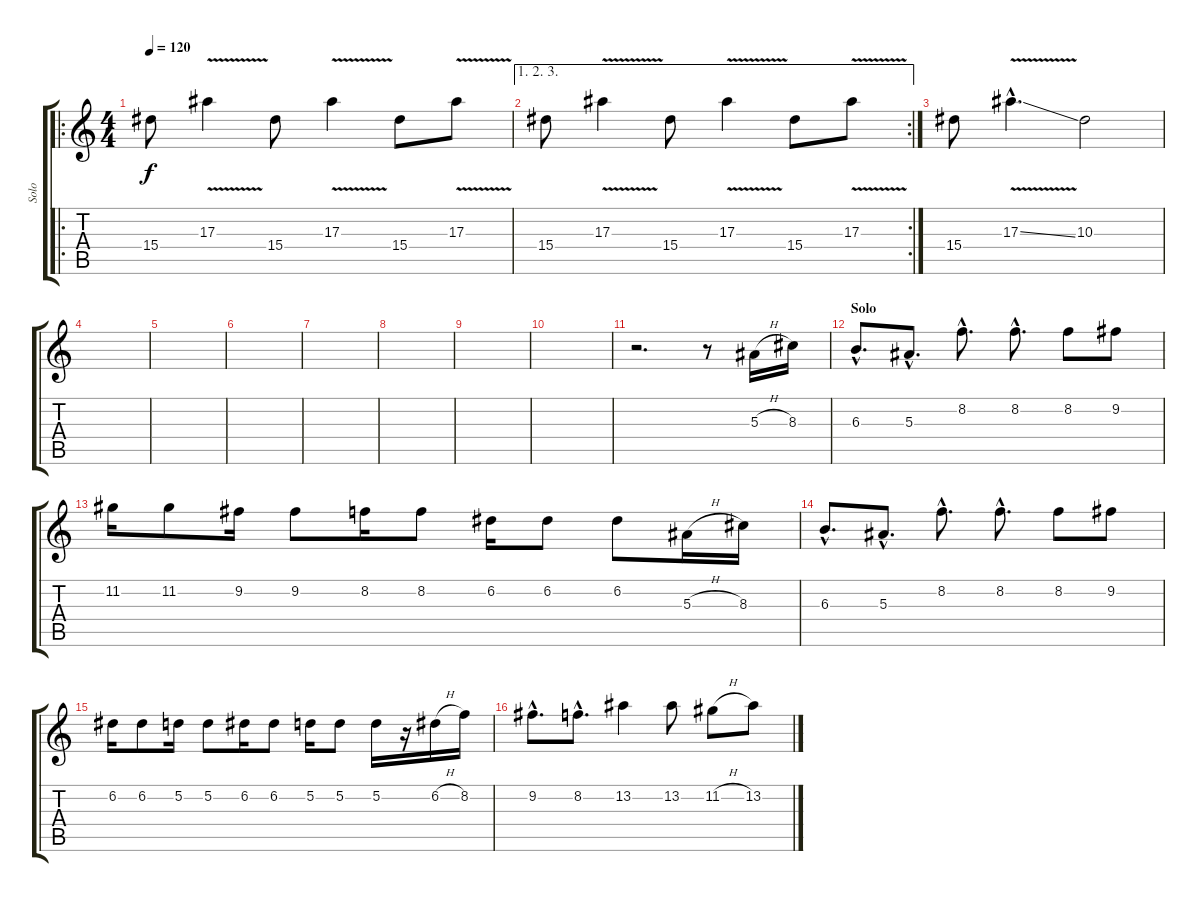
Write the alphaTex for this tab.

\track ("Solo" "Solo") {instrument overdrivenguitar}
\staff {score tabs}
\tuning (D4 A3 F3 C3 G2 C2) {hide}
\ro
\ts (4 4)
\tempo 120
\clef g2
\ks c
15.4.8{dy f} 17.3{v}.4 15.4.8 17.3{v}.4 15.4.8 17.3{v}.8 |
\ae (1 2 3)
\rc 2
15.4.8 17.3{v}.4 15.4.8 17.3{v}.4 15.4.8 17.3{v}.8 |
15.4.8 17.3{v ss hac}.4{d} 10.3.2 |
|
|
|
|
|
|
|
r.2{d} r.8 5.3{h}.16{instrument acousticguitarnylon} 8.3.16 |
\section ("" "Solo")
6.3{hac}.8{d} 5.3{hac}.8{d} 8.2{hac}.8{d} 8.2{hac}.8{d} 8.2.8 9.2.8 |
11.2.16 11.2.8 9.2.16 9.2.8 8.2.16 8.2.8 6.2.16 6.2.8 6.2.8 5.3{h}.16 8.3.16 |
6.3{hac}.8{d} 5.3{hac}.8{d} 8.2{hac}.8{d} 8.2{hac}.8{d} 8.2.8 9.2.8 |
6.2.16 6.2.8 5.2.16 5.2.8 6.2.16 6.2.8 5.2.16 5.2.8 5.2.16 r.16 6.2{h}.16 8.2.16 |
9.2{hac}.8{d} 8.2{hac}.8{d} 13.2.4 13.2.8 11.2{h}.8 13.2.8
